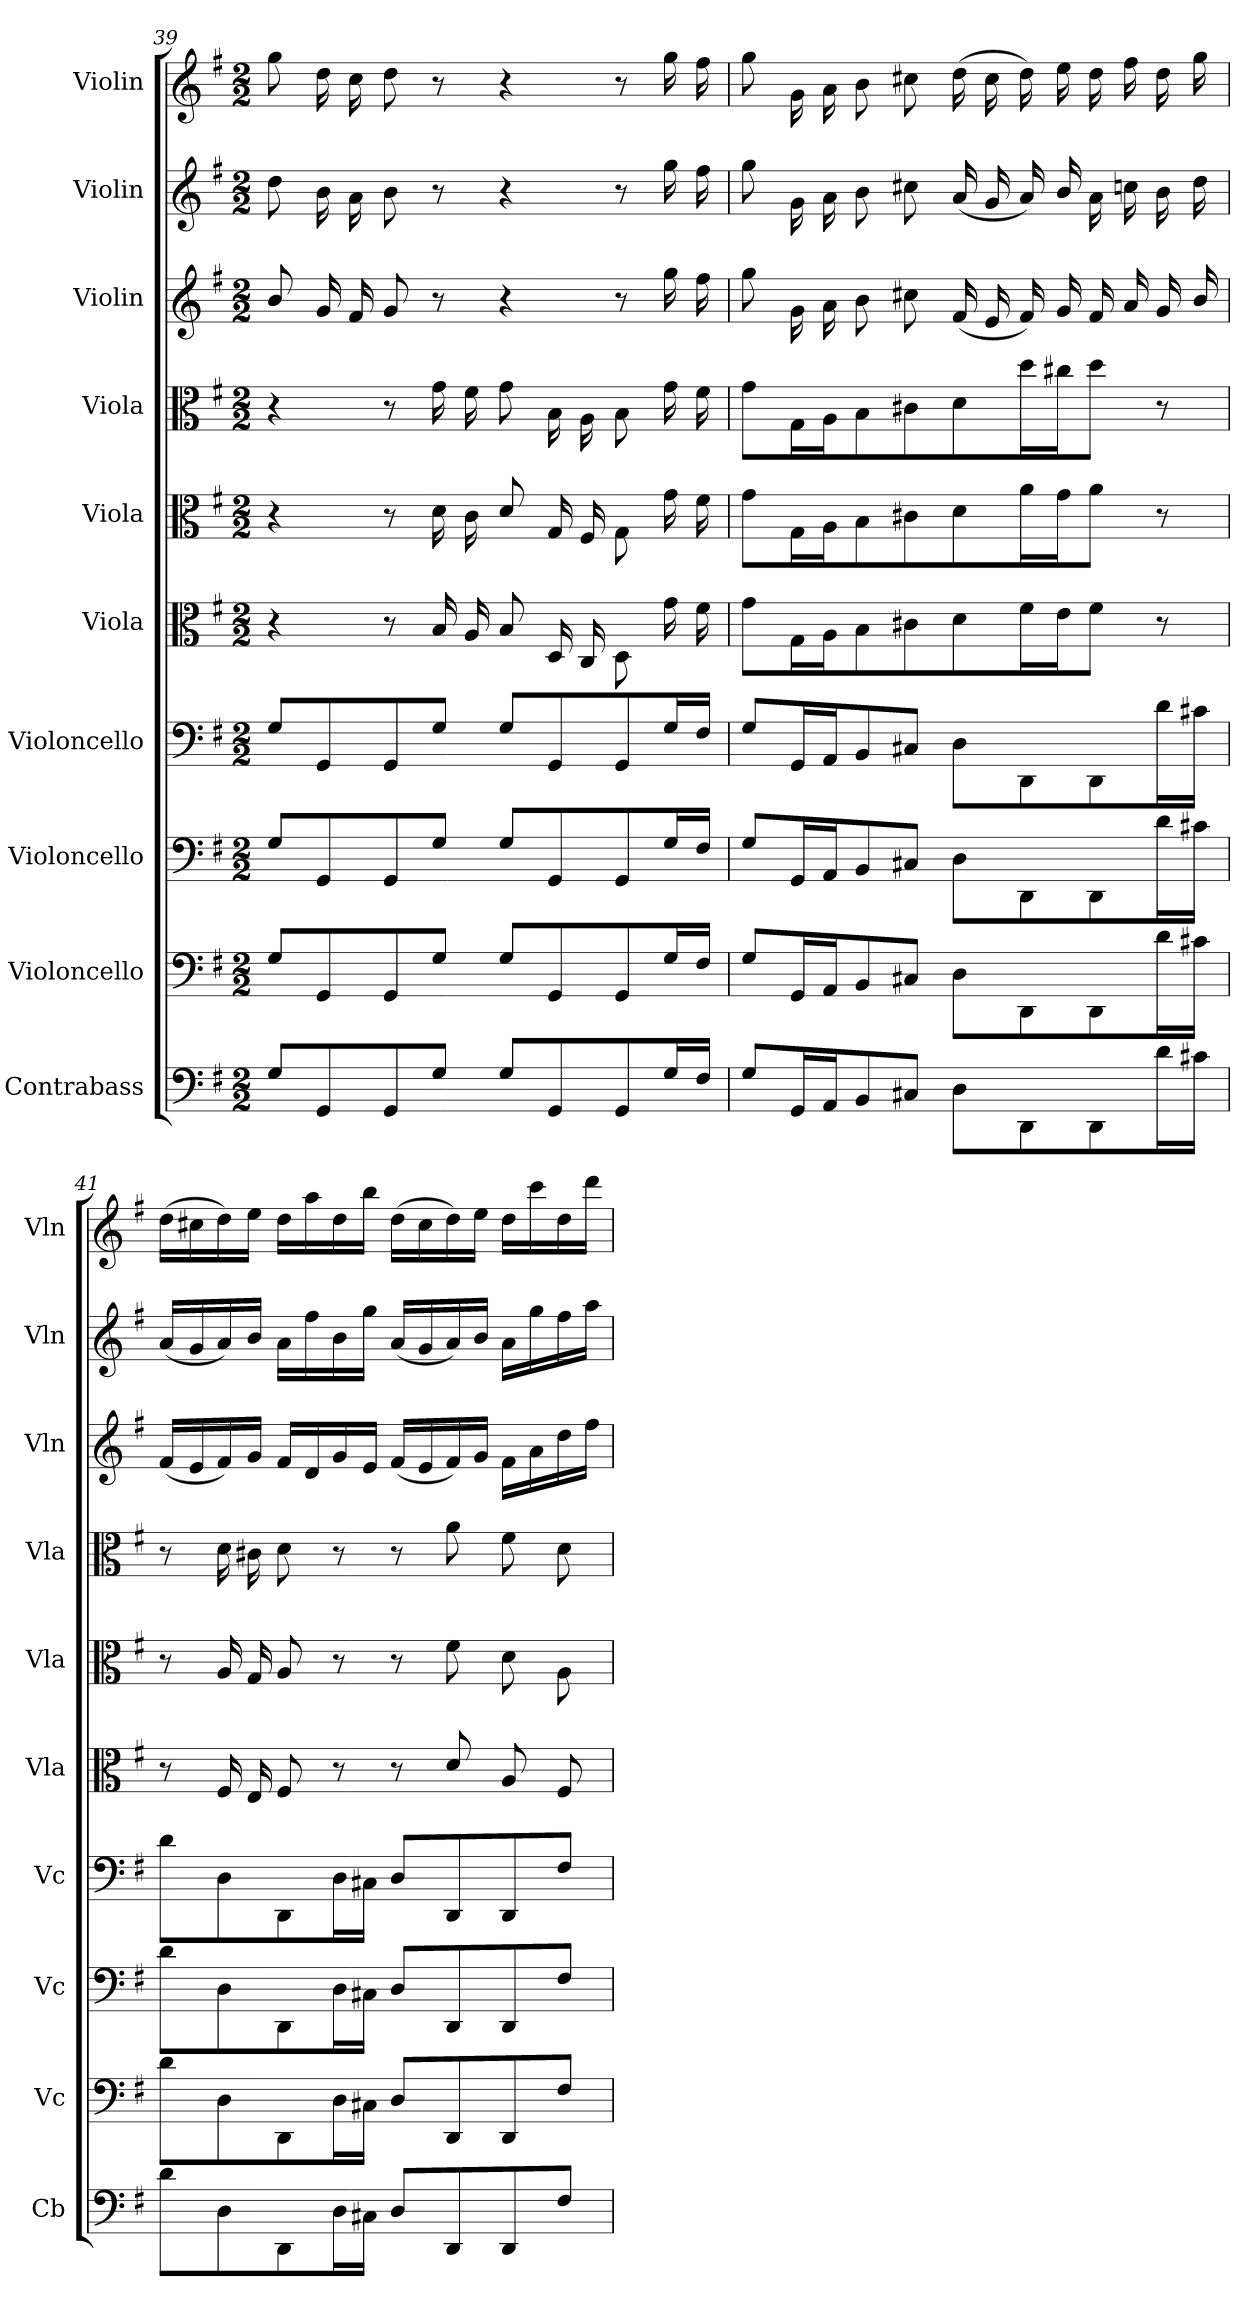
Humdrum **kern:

**kern	**kern	**kern	**kern	**kern	**kern	**kern	**kern	**kern	**kern
*part10	*part9	*part8	*part7	*part6	*part5	*part4	*part3	*part2	*part1
*staff10	*staff9	*staff8	*staff7	*staff6	*staff5	*staff4	*staff3	*staff2	*staff1
*I"Contrabass	*I"Violoncello	*I"Violoncello	*I"Violoncello	*I"Viola	*I"Viola	*I"Viola	*I"Violin	*I"Violin	*I"Violin
*I'Cb	*I'Vc	*I'Vc	*I'Vc	*I'Vla	*I'Vla	*I'Vla	*I'Vln	*I'Vln	*I'Vln
*clefF4	*clefF4	*clefF4	*clefF4	*clefC3	*clefC3	*clefC3	*clefG2	*clefG2	*clefG2
*k[f#]	*k[f#]	*k[f#]	*k[f#]	*k[f#]	*k[f#]	*k[f#]	*k[f#]	*k[f#]	*k[f#]
*G:	*G:	*G:	*G:	*G:	*G:	*G:	*G:	*G:	*G:
*M2/2	*M2/2	*M2/2	*M2/2	*M2/2	*M2/2	*M2/2	*M2/2	*M2/2	*M2/2
=39	=39	=39	=39	=39	=39	=39	=39	=39	=39
8G/L	8G/L	8G/L	8G/L	4r	4r	4r	8b/	8dd\	8gg\
8GG/	8GG/	8GG/	8GG/	.	.	.	16g/	16b\	16dd\
.	.	.	.	.	.	.	16f#/	16a\	16cc\
8GG/	8GG/	8GG/	8GG/	8r	8r	8r	8g/	8b\	8dd\
8G/J	8G/J	8G/J	8G/J	16B/	16d\	16g\	8r	8r	8r
.	.	.	.	16A/	16c\	16f#\	.	.	.
8G/L	8G/L	8G/L	8G/L	8B/	8d/	8g\	4r	4r	4r
8GG/	8GG/	8GG/	8GG/	16D/	16G/	16B\	.	.	.
.	.	.	.	16C/	16F#/	16A\	.	.	.
8GG/	8GG/	8GG/	8GG/	8D\	8G\	8B\	8r	8r	8r
16G/L	16G/L	16G/L	16G/L	16g\	16g\	16g\	16gg\	16gg\	16gg\
16F#/JJ	16F#/JJ	16F#/JJ	16F#/JJ	16f#\	16f#\	16f#\	16ff#\	16ff#\	16ff#\
=40	=40	=40	=40	=40	=40	=40	=40	=40	=40
8G/L	8G/L	8G/L	8G/L	8g\L	8g\L	8g\L	8gg\	8gg\	8gg\
16GG/L	16GG/L	16GG/L	16GG/L	16G\L	16G\L	16G\L	16g\	16g\	16g\
16AA/J	16AA/J	16AA/J	16AA/J	16A\J	16A\J	16A\J	16a\	16a\	16a\
8BB/	8BB/	8BB/	8BB/	8B\	8B\	8B\	8b\	8b\	8b\
8C#X/J	8C#X/J	8C#X/J	8C#X/J	8c#X\	8c#X\	8c#X\	8cc#X\	8cc#X\	8cc#X\
8D\L	8D\L	8D\L	8D\L	8d\	8d\	8d\	(16f#/	(16a/	(16dd\
.	.	.	.	.	.	.	16e/	16g/	16cc#\
8DD\	8DD\	8DD\	8DD\	16f#\L	16a\L	16dd\L	16f#/)	16a/)	16dd\)
.	.	.	.	16e\J	16g\J	16cc#X\J	16g/	16b/	16ee\
8DD\	8DD\	8DD\	8DD\	8f#\J	8a\J	8dd\J	16f#/	16a\	16dd\
.	.	.	.	.	.	.	16a/	16ccn\	16ff#\
16d\L	16d\L	16d\L	16d\L	8r	8r	8r	16g/	16b\	16dd\
16c#X\JJ	16c#X\JJ	16c#X\JJ	16c#X\JJ	.	.	.	16b/	16dd\	16gg\
=41	=41	=41	=41	=41	=41	=41	=41	=41	=41
8d\L	8d\L	8d\L	8d\L	8r	8r	8r	(16f#/LL	(16a/LL	(16dd\LL
.	.	.	.	.	.	.	16e/	16g/	16cc#X\
8D\	8D\	8D\	8D\	16F#/	16A/	16d\	16f#/)	16a/)	16dd\)
.	.	.	.	16E/	16G/	16c#X\	16g/JJ	16b/JJ	16ee\JJ
8DD\	8DD\	8DD\	8DD\	8F#/	8A/	8d\	16f#/LL	16a\LL	16dd\LL
.	.	.	.	.	.	.	16d/	16ff#\	16aa\
16D\L	16D\L	16D\L	16D\L	8r	8r	8r	16g/	16b\	16dd\
16C#X\JJ	16C#X\JJ	16C#X\JJ	16C#X\JJ	.	.	.	16e/JJ	16gg\JJ	16bb\JJ
8D/L	8D/L	8D/L	8D/L	8r	8r	8r	(16f#/LL	(16a/LL	(16dd\LL
.	.	.	.	.	.	.	16e/	16g/	16cc#\
8DD/	8DD/	8DD/	8DD/	8d/	8f#\	8a\	16f#/)	16a/)	16dd\)
.	.	.	.	.	.	.	16g/JJ	16b/JJ	16ee\JJ
8DD/	8DD/	8DD/	8DD/	8A/	8d\	8f#\	16f#\LL	16a\LL	16dd\LL
.	.	.	.	.	.	.	16a\	16gg\	16ccc\
8F#/J	8F#/J	8F#/J	8F#/J	8F#/	8A\	8d\	16dd\	16ff#\	16dd\
.	.	.	.	.	.	.	16ff#\JJ	16aa\JJ	16ddd\JJ
=	=	=	=	=	=	=	=	=	=
*-	*-	*-	*-	*-	*-	*-	*-	*-	*-
